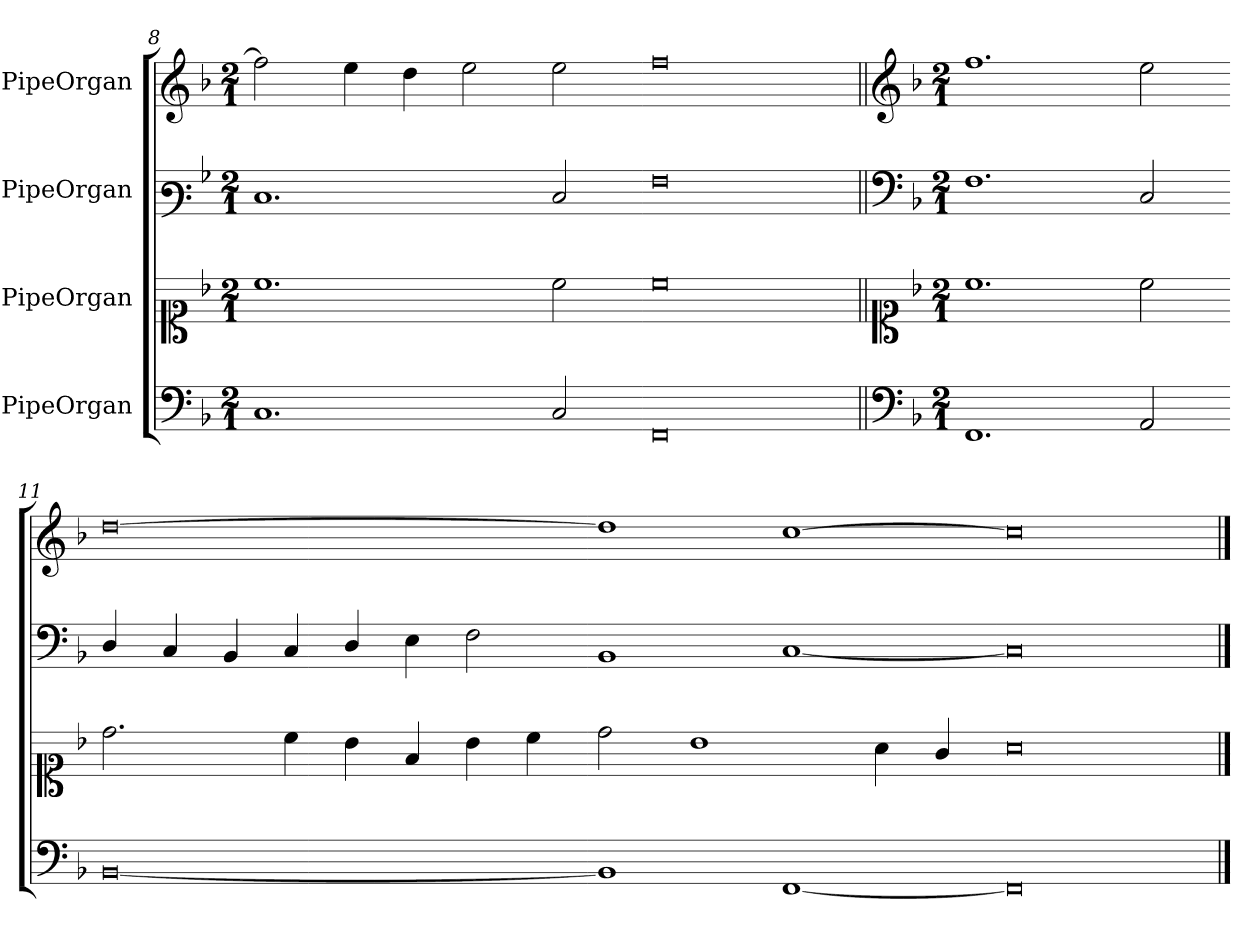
**kern	**kern	**kern	**kern
*part4	*part3	*part2	*part1
*staff4	*staff3	*staff2	*staff1
*I"PipeOrgan	*I"PipeOrgan	*I"PipeOrgan	*I"PipeOrgan
*clefF4	*clefC1	*clefF3	*clefG2
*k[b-]	*k[b-]	*k[b-]	*k[b-]
*M2/1	*M2/1	*M2/1	*M2/1
=8	=8	=8	=8
1.C	1.cc	1.E	2ff\]
.	.	.	4ee\
.	.	.	4dd\
.	.	.	2ee\
2C/	2cc\	2E/	2ee\
=9-	=9-	=9-	=9-
0FF	0cc	0A	0ff
=10||	=10||	=10||	=10||
*clefF4	*clefC1	*clefF4	*clefG2
*k[b-]	*k[b-]	*k[b-]	*k[b-]
*M2/1	*M2/1	*M2/1	*M2/1
1.FF	1.cc	1.F	1.ff
2AA/	2cc\	2C/	2ee\
=11-	=11-	=11-	=11-
[0BB-	2.dd\	4D/	[0dd
.	.	4C/	.
.	.	4BB-/	.
.	4cc\	4C/	.
.	4b-\	4D/	.
.	4f/	4E\	.
.	4b-\	2F\	.
.	4cc\	.	.
=12-	=12-	=12-	=12-
1BB-]	2dd\	1BB-	1dd]
.	1b-	.	.
[1FF	.	[1C	[1cc
.	4a\	.	.
.	4g/	.	.
=13-	=13-	=13-	=13-
0FF]	0a	0C]	0cc]
==	==	==	==
*-	*-	*-	*-
